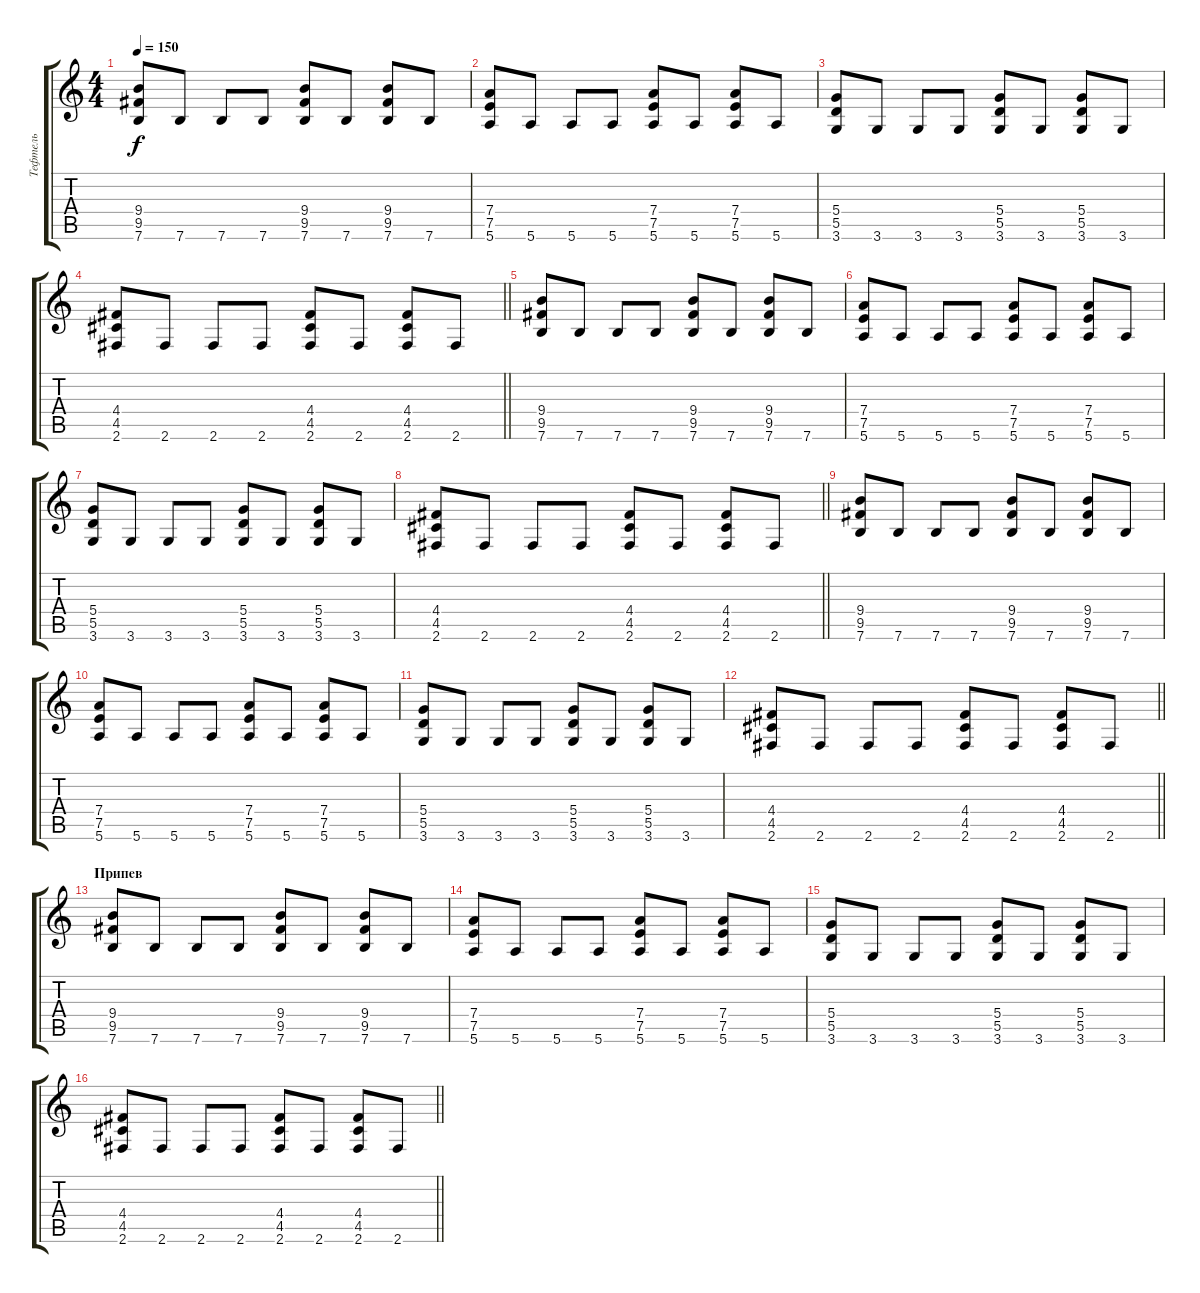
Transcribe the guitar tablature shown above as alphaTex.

\track ("Тефтель" "Тефтель") {instrument distortionguitar}
\staff {score tabs}
\tuning (E4 B3 G3 D3 A2 E2) {hide}
\ts (4 4)
\tempo 150
\clef g2
\ks c
(9.4 9.5 7.6).8{dy f} 7.6.8 7.6.8 7.6.8 (9.4 9.5 7.6).8 7.6.8 (9.4 9.5 7.6).8 7.6.8 |
(7.4 7.5 5.6).8 5.6.8 5.6.8 5.6.8 (7.4 7.5 5.6).8 5.6.8 (7.4 7.5 5.6).8 5.6.8 |
(5.4 5.5 3.6).8 3.6.8 3.6.8 3.6.8 (5.4 5.5 3.6).8 3.6.8 (5.4 5.5 3.6).8 3.6.8 |
\barLineRight lightlight
(4.4 4.5 2.6).8 2.6.8 2.6.8 2.6.8 (4.4 4.5 2.6).8 2.6.8 (4.4 4.5 2.6).8 2.6.8 |
(9.4 9.5 7.6).8 7.6.8 7.6.8 7.6.8 (9.4 9.5 7.6).8 7.6.8 (9.4 9.5 7.6).8 7.6.8 |
(7.4 7.5 5.6).8 5.6.8 5.6.8 5.6.8 (7.4 7.5 5.6).8 5.6.8 (7.4 7.5 5.6).8 5.6.8 |
(5.4 5.5 3.6).8 3.6.8 3.6.8 3.6.8 (5.4 5.5 3.6).8 3.6.8 (5.4 5.5 3.6).8 3.6.8 |
\barLineRight lightlight
(4.4 4.5 2.6).8 2.6.8 2.6.8 2.6.8 (4.4 4.5 2.6).8 2.6.8 (4.4 4.5 2.6).8 2.6.8 |
(9.4 9.5 7.6).8 7.6.8 7.6.8 7.6.8 (9.4 9.5 7.6).8 7.6.8 (9.4 9.5 7.6).8 7.6.8 |
(7.4 7.5 5.6).8 5.6.8 5.6.8 5.6.8 (7.4 7.5 5.6).8 5.6.8 (7.4 7.5 5.6).8 5.6.8 |
(5.4 5.5 3.6).8 3.6.8 3.6.8 3.6.8 (5.4 5.5 3.6).8 3.6.8 (5.4 5.5 3.6).8 3.6.8 |
\barLineRight lightlight
(4.4 4.5 2.6).8 2.6.8 2.6.8 2.6.8 (4.4 4.5 2.6).8 2.6.8 (4.4 4.5 2.6).8 2.6.8 |
\section ("" "Припев")
(9.4 9.5 7.6).8 7.6.8 7.6.8 7.6.8 (9.4 9.5 7.6).8 7.6.8 (9.4 9.5 7.6).8 7.6.8 |
(7.4 7.5 5.6).8 5.6.8 5.6.8 5.6.8 (7.4 7.5 5.6).8 5.6.8 (7.4 7.5 5.6).8 5.6.8 |
(5.4 5.5 3.6).8 3.6.8 3.6.8 3.6.8 (5.4 5.5 3.6).8 3.6.8 (5.4 5.5 3.6).8 3.6.8 |
\barLineRight lightlight
(4.4 4.5 2.6).8 2.6.8 2.6.8 2.6.8 (4.4 4.5 2.6).8 2.6.8 (4.4 4.5 2.6).8 2.6.8
